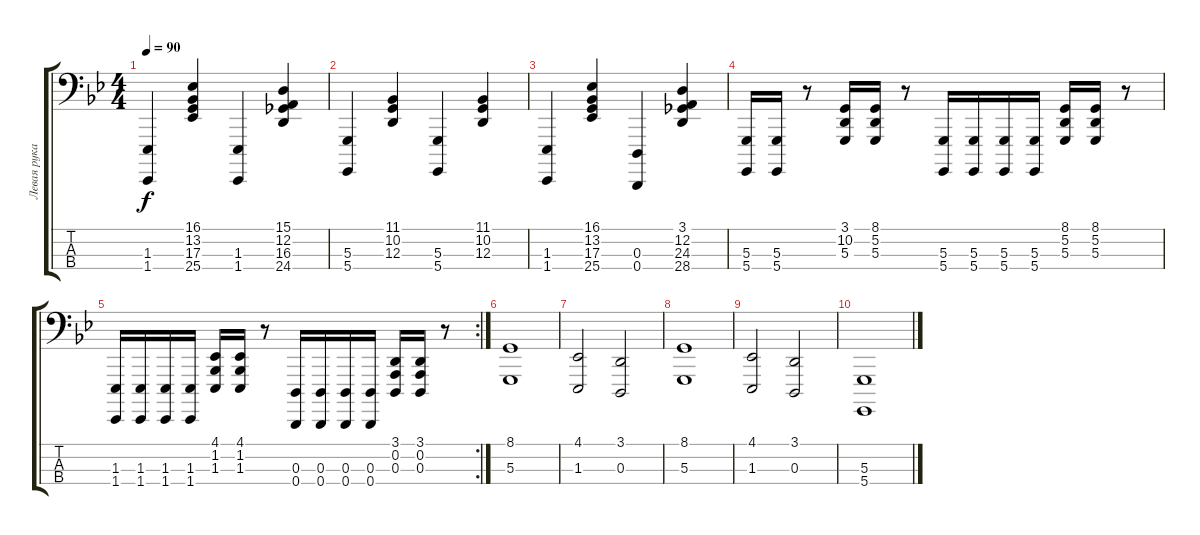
\track ("Левая рука" "Левая рука") {instrument acousticgrandpiano}
\staff {score tabs}
\tuning (B1 A1 D1 D0) {hide}
\ts (4 4)
\tempo 90
\clef f4
\ks bb
(1.3 1.4).4{dy f} (16.1 13.2 17.3 25.4).4 (1.3 1.4).4 (15.1 12.2 16.3 24.4).4 |
(5.3 5.4).4 (11.1 10.2 12.3).4 (5.3 5.4).4 (11.1 10.2 12.3).4 |
(1.3 1.4).4 (16.1 13.2 17.3 25.4).4 (0.3 0.4).4 (3.1 12.2 24.3 28.4).4 |
(5.3 5.4).16 (5.3 5.4).16 r.8 (3.1 10.2 5.3).16 (8.1 5.2 5.3).16 r.8 (5.3 5.4).16 (5.3 5.4).16 (5.3 5.4).16 (5.3 5.4).16 (8.1 5.2 5.3).16 (8.1 5.2 5.3).16 r.8 |
\rc 2
(1.3 1.4).16 (1.3 1.4).16 (1.3 1.4).16 (1.3 1.4).16 (4.1 1.2 1.3).16 (4.1 1.2 1.3).16 r.8 (0.3 0.4).16 (0.3 0.4).16 (0.3 0.4).16 (0.3 0.4).16 (3.1 0.2 0.3).16 (3.1 0.2 0.3).16 r.8 |
(8.1 5.3).1 |
(4.1 1.3).2 (3.1 0.3).2 |
(8.1 5.3).1 |
(4.1 1.3).2 (3.1 0.3).2 |
(5.3 5.4).1
